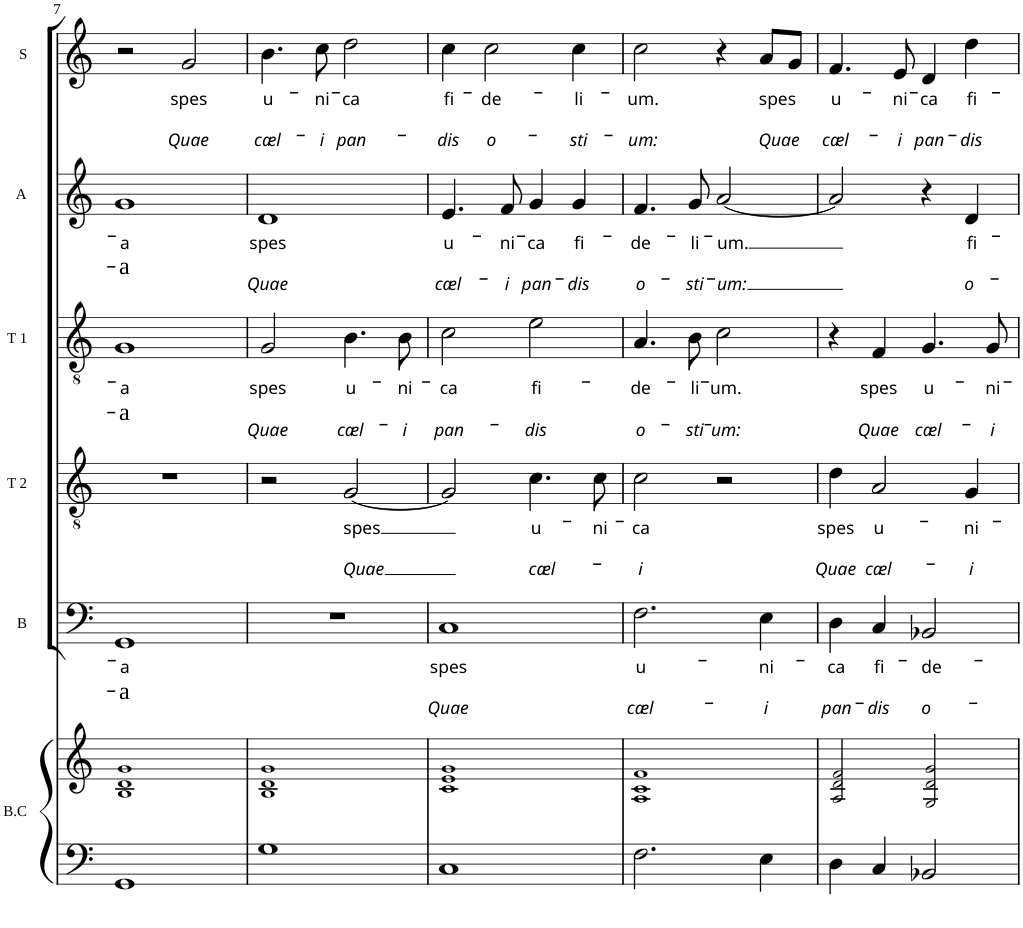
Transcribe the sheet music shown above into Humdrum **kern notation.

**kern	**kern	**kern	**text	**text	**kern	**text	**text	**kern	**text	**text	**kern	**text	**text	**kern	**text	**text
*part6	*part6	*part5	*part5	*part5	*part4	*part4	*part4	*part3	*part3	*part3	*part2	*part2	*part2	*part1	*part1	*part1
*staff7	*staff6	*staff5	*staff5	*staff5	*staff4	*staff4	*staff4	*staff3	*staff3	*staff3	*staff2	*staff2	*staff2	*staff1	*staff1	*staff1
*I"B.c.	*	*I"Bass	*	*	*I"Tenor 2	*	*	*I"Tenor 1	*	*	*I"Alto	*	*	*I"Soprano	*	*
*I'B.C	*	*I'B	*	*	*I'T 2	*	*	*I'T 1	*	*	*I'A	*	*	*I'S	*	*
!!LO:PB:g=z
*clefF4	*clefG2	*clefF4	*	*	*clefGv2	*	*	*clefGv2	*	*	*clefG2	*	*	*clefG2	*	*
*k[]	*k[]	*k[]	*	*	*k[]	*	*	*k[]	*	*	*k[]	*	*	*k[]	*	*
*M4/4	*M4/4	*M4/4	*	*	*M4/4	*	*	*M4/4	*	*	*M4/4	*	*	*M4/4	*	*
*met(c)	*met(c)	*met(c)	*	*	*met(c)	*	*	*met(c)	*	*	*met(c)	*	*	*met(c)	*	*
=7	=7	=7	=7	=7	=7	=7	=7	=7	=7	=7	=7	=7	=7	=7	=7	=7
*	*^	*	*	*	*	*	*	*	*	*	*	*	*	*	*	*
!	!	!	!	!LO:LY:b	!LO:LY:b	!	!	!	!	!LO:LY:b	!LO:LY:b	!	!LO:LY:b	!LO:LY:b	!	!	!
1GG	1ryy	1B! 1d! 1g!	1GG	-a	-a	1r	.	.	1G	-a	-a	1g	-a	-a	2r	.	.
!	!	!	!	!	!	!	!	!	!	!	!	!	!	!	!	!LO:LY:b	!LO:LY:b
.	.	.	.	.	.	.	.	.	.	.	.	.	.	.	2g/	spes	Quae
=8	=8	=8	=8	=8	=8	=8	=8	=8	=8	=8	=8	=8	=8	=8	=8	=8	=8
!	!	!	!	!	!	!	!	!	!	!LO:LY:b	!LO:LY:b	!	!LO:LY:b	!LO:LY:b	!	!LO:LY:b	!LO:LY:b
1G	1ryy	1B! 1d! 1g!	1r	.	.	2r	.	.	2G/	spes	Quae	1d	spes	Quae	4.b\	u-	cæl-
!	!	!	!	!	!	!	!	!	!	!	!	!	!	!	!	!LO:LY:b	!LO:LY:b
.	.	.	.	.	.	.	.	.	.	.	.	.	.	.	8cc\	-ni-	-i
!	!	!	!	!	!	!	!LO:LY:b	!LO:LY:b	!	!LO:LY:b	!LO:LY:b	!	!	!	!	!LO:LY:b	!LO:LY:b
.	.	.	.	.	.	[2G/	spes	Quae	4.B\	u-	cæl-	.	.	.	2dd\	-ca	pan-
!	!	!	!	!	!	!	!	!	!	!LO:LY:b	!LO:LY:b	!	!	!	!	!	!
.	.	.	.	.	.	.	.	.	8B\	-ni-	-i	.	.	.	.	.	.
*	*v	*v	*	*	*	*	*	*	*	*	*	*	*	*	*	*	*
=9	=9	=9	=9	=9	=9	=9	=9	=9	=9	=9	=9	=9	=9	=9	=9	=9
!	!	!	!LO:LY:b	!LO:LY:b	!	!	!	!	!LO:LY:b	!LO:LY:b	!	!LO:LY:b	!LO:LY:b	!	!LO:LY:b	!LO:LY:b
1C	1c! 1e! 1g!	1C	spes	Quae	2G/]	.	.	2c\	-ca	pan-	4.e/	u-	cæl-	4cc\	fi-	-dis
!	!	!	!	!	!	!	!	!	!	!	!	!	!	!	!LO:LY:b	!LO:LY:b
.	.	.	.	.	.	.	.	.	.	.	.	.	.	2cc\	-de-	o-
!	!	!	!	!	!	!	!	!	!	!	!	!LO:LY:b	!LO:LY:b	!	!	!
.	.	.	.	.	.	.	.	.	.	.	8f/	-ni-	-i	.	.	.
!	!	!	!	!	!	!LO:LY:b	!LO:LY:b	!	!LO:LY:b	!LO:LY:b	!	!LO:LY:b	!LO:LY:b	!	!	!
.	.	.	.	.	4.c\	u-	cæl-	2e\	fi-	-dis	4g/	-ca	pan-	.	.	.
!	!	!	!	!	!	!	!	!	!	!	!	!LO:LY:b	!LO:LY:b	!	!LO:LY:b	!LO:LY:b
.	.	.	.	.	.	.	.	.	.	.	4g/	fi-	-dis	4cc\	-li-	-sti-
!	!	!	!	!	!	!LO:LY:b	!	!	!	!	!	!	!	!	!	!
.	.	.	.	.	8c\	-ni-	.	.	.	.	.	.	.	.	.	.
=10	=10	=10	=10	=10	=10	=10	=10	=10	=10	=10	=10	=10	=10	=10	=10	=10
!	!	!	!LO:LY:b	!LO:LY:b	!	!LO:LY:b	!LO:LY:b	!	!LO:LY:b	!LO:LY:b	!	!LO:LY:b	!LO:LY:b	!	!LO:LY:b	!LO:LY:b
2.F\	1A! 1c! 1f!	2.F\	u-	cæl-	2c\	-ca	-i	4.A/	-de-	o-	4.f/	-de-	o-	2cc\	-um.	-um:
!	!	!	!	!	!	!	!	!	!LO:LY:b	!LO:LY:b	!	!LO:LY:b	!LO:LY:b	!	!	!
.	.	.	.	.	.	.	.	8B\	-li-	-sti-	8g/	-li-	-sti-	.	.	.
!	!	!	!	!	!	!	!	!	!LO:LY:b	!LO:LY:b	!	!LO:LY:b	!LO:LY:b	!	!	!
.	.	.	.	.	2r	.	.	2c\	-um.	-um:	[2a/	-um.	-um:	4r	.	.
!	!	!	!LO:LY:b	!LO:LY:b	!	!	!	!	!	!	!	!	!	!	!LO:LY:b	!LO:LY:b
4E\	.	4E\	-ni-	-i	.	.	.	.	.	.	.	.	.	8a/L	spes	Quae
.	.	.	.	.	.	.	.	.	.	.	.	.	.	8g/J	.	.
=11	=11	=11	=11	=11	=11	=11	=11	=11	=11	=11	=11	=11	=11	=11	=11	=11
!	!	!	!LO:LY:b	!LO:LY:b	!	!LO:LY:b	!LO:LY:b	!	!	!	!	!	!	!	!LO:LY:b	!LO:LY:b
4D\	2A!/ 2d!/ 2f!/	4D\	-ca	pan-	4d\	spes	Quae	4r	.	.	2a/]	.	.	4.f/	u-	cæl-
!	!	!	!LO:LY:b	!LO:LY:b	!	!LO:LY:b	!LO:LY:b	!	!LO:LY:b	!LO:LY:b	!	!	!	!	!	!
4C/	.	4C/	fi-	-dis	2A/	u-	cæl-	4F/	spes	Quae	.	.	.	.	.	.
!	!	!	!	!	!	!	!	!	!	!	!	!	!	!	!LO:LY:b	!LO:LY:b
.	.	.	.	.	.	.	.	.	.	.	.	.	.	8e/	-ni-	-i
!	!	!	!LO:LY:b	!LO:LY:b	!	!	!	!	!LO:LY:b	!LO:LY:b	!	!	!	!	!LO:LY:b	!LO:LY:b
2BB-X/	2G!/ 2d!/ 2g!/	2BB-X/	-de-	o-	.	.	.	4.G/	u-	cæl-	4r	.	.	4d/	-ca	pan-
!	!	!	!	!	!	!LO:LY:b	!LO:LY:b	!	!	!	!	!LO:LY:b	!LO:LY:b	!	!LO:LY:b	!LO:LY:b
.	.	.	.	.	4G/	-ni-	-i	.	.	.	4d/	fi-	o-	4dd\	fi-	-dis
!	!	!	!	!	!	!	!	!	!LO:LY:b	!LO:LY:b	!	!	!	!	!	!
.	.	.	.	.	.	.	.	8G/	-ni-	-i	.	.	.	.	.	.
=	=	=	=	=	=	=	=	=	=	=	=	=	=	=	=	=
*-	*-	*-	*-	*-	*-	*-	*-	*-	*-	*-	*-	*-	*-	*-	*-	*-
